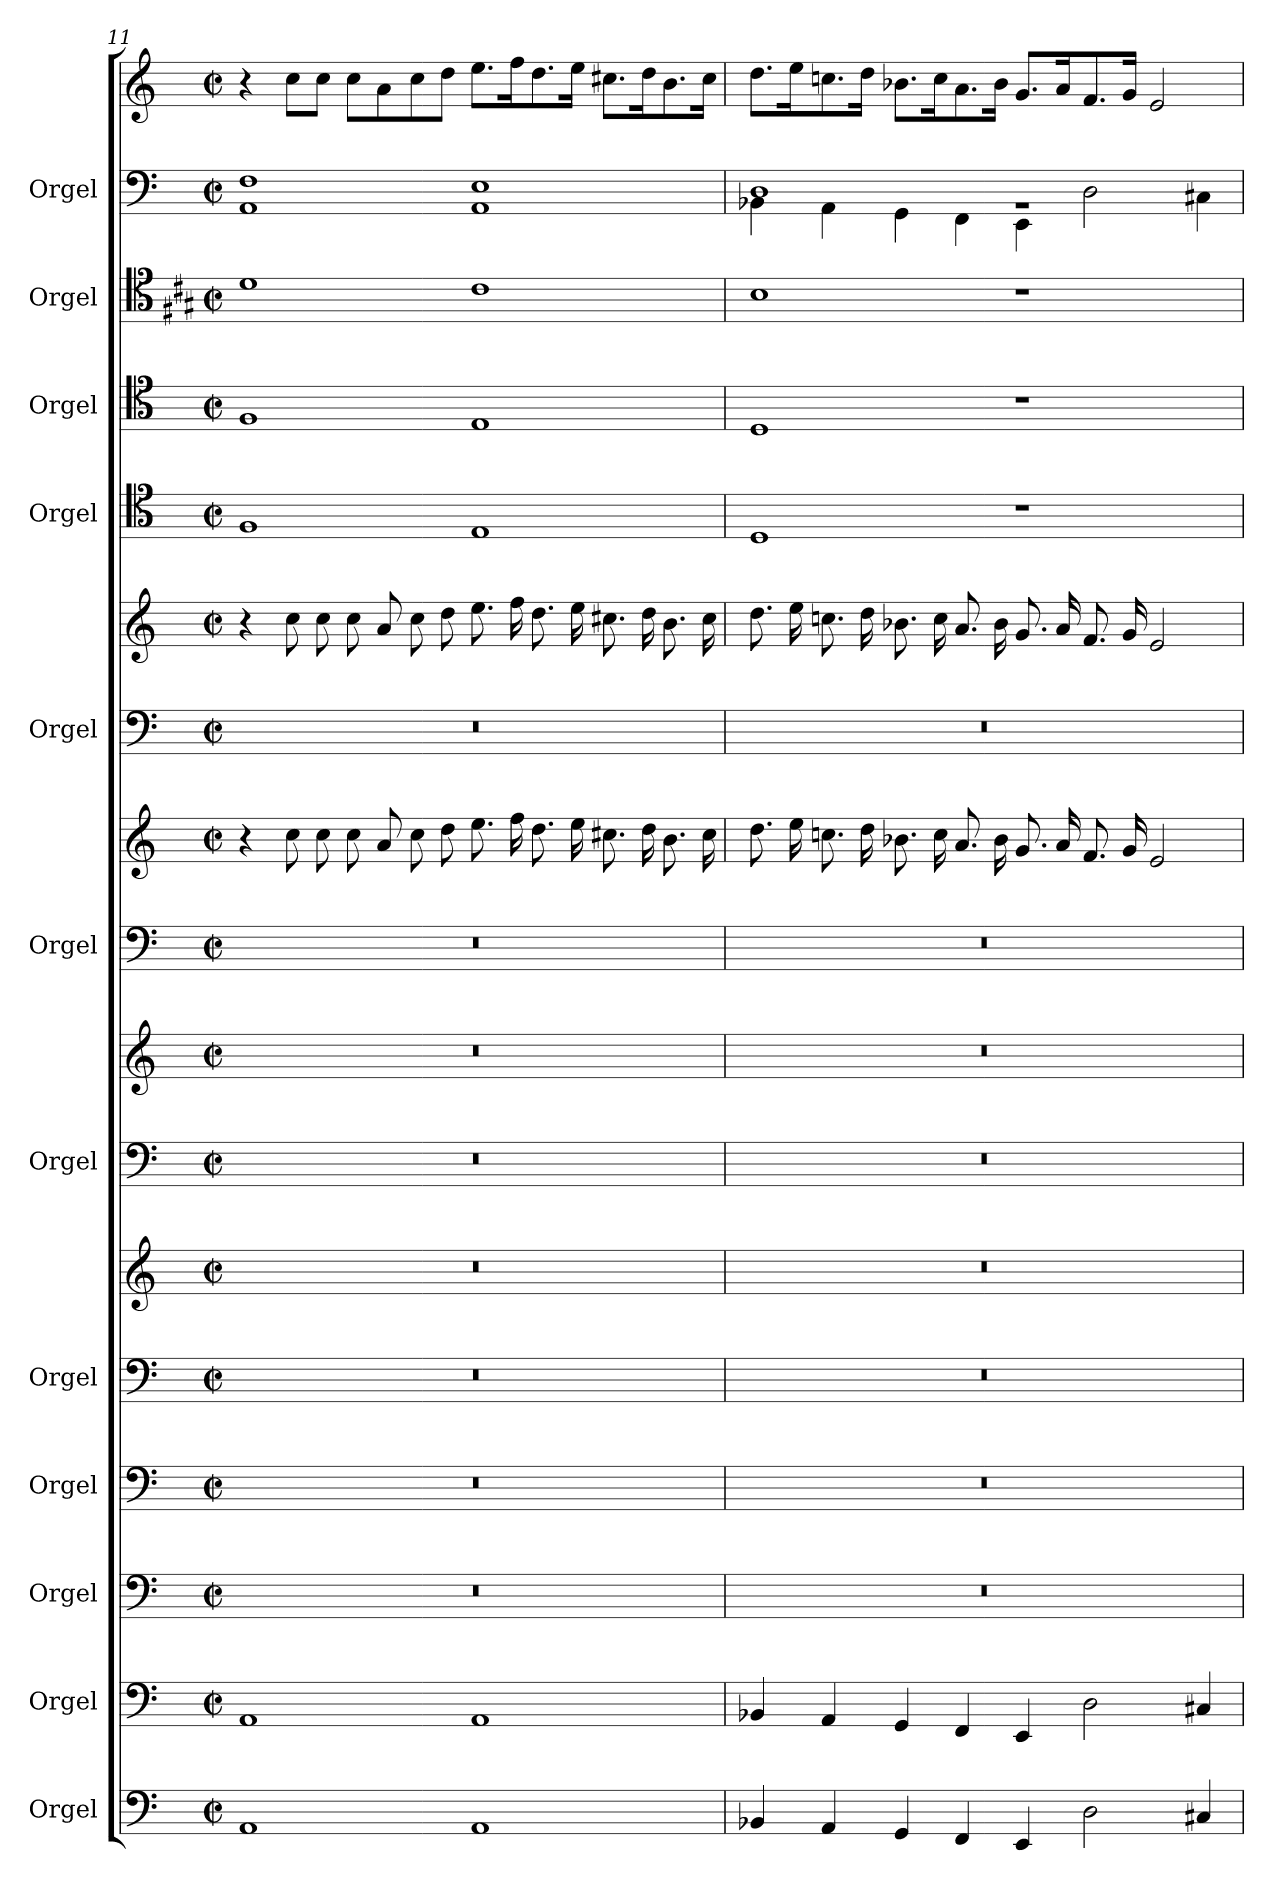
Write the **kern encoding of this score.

**kern	**kern	**kern	**kern	**kern	**kern	**kern	**kern	**kern	**kern	**kern	**kern	**kern	**kern	**kern	**kern	**kern
*part12	*part11	*part10	*part9	*part8	*part8	*part7	*part7	*part6	*part6	*part5	*part5	*part4	*part3	*part2	*part1	*part1
*staff17	*staff16	*staff15	*staff14	*staff13	*staff12	*staff11	*staff10	*staff9	*staff8	*staff7	*staff6	*staff5	*staff4	*staff3	*staff2	*staff1
*I"Orgel	*I"Orgel	*I"Orgel	*I"Orgel	*I"Orgel	*	*I"Orgel	*	*I"Orgel	*	*I"Orgel	*	*I"Orgel	*I"Orgel	*I"Orgel	*I"Orgel	*
*I'Org.	*I'Org.	*I'Org.	*I'Org.	*I'Org.	*	*I'Org.	*	*I'Org.	*	*I'Org.	*	*I'Org.	*I'Org.	*I'Org.	*	*
*clefF4	*clefF4	*clefF4	*clefF4	*clefF4	*clefG2	*clefF4	*clefG2	*clefF4	*clefG2	*clefF4	*clefG2	*clefC4	*clefC4	*clefC4	*clefF4	*clefG2
*	*	*	*	*	*	*	*	*	*	*	*	*	*	*ITrd5c9	*	*
*k[]	*k[]	*k[]	*k[]	*k[]	*k[]	*k[]	*k[]	*k[]	*k[]	*k[]	*k[]	*k[]	*k[]	*k[]	*k[]	*k[]
*M4/2	*M4/2	*M4/2	*M4/2	*M4/2	*M4/2	*M4/2	*M4/2	*M4/2	*M4/2	*M4/2	*M4/2	*M4/2	*M4/2	*M4/2	*M4/2	*M4/2
*met(c|)	*met(c|)	*met(c|)	*met(c|)	*met(c|)	*met(c|)	*met(c|)	*met(c|)	*met(c|)	*met(c|)	*met(c|)	*met(c|)	*met(c|)	*met(c|)	*met(c|)	*met(c|)	*met(c|)
=11	=11	=11	=11	=11	=11	=11	=11	=11	=11	=11	=11	=11	=11	=11	=11	=11
*	*	*	*	*	*	*	*	*	*	*	*	*	*	*	*^	*
1AA	1AA	0r	0r	0r	0r	0r	0r	0r	4r	0r	4r	1F	1F	1F	1F	1AA	4r
.	.	.	.	.	.	.	.	.	8cc\	.	8cc\	.	.	.	.	.	8cc\L
.	.	.	.	.	.	.	.	.	8cc\	.	8cc\	.	.	.	.	.	8cc\J
.	.	.	.	.	.	.	.	.	8cc\	.	8cc\	.	.	.	.	.	8cc\L
.	.	.	.	.	.	.	.	.	8a/	.	8a/	.	.	.	.	.	8a\
.	.	.	.	.	.	.	.	.	8cc\	.	8cc\	.	.	.	.	.	8cc\
.	.	.	.	.	.	.	.	.	8dd\	.	8dd\	.	.	.	.	.	8dd\J
1AA	1AA	.	.	.	.	.	.	.	8.ee\	.	8.ee\	1E	1E	1E	1E	1AA	8.ee\L
.	.	.	.	.	.	.	.	.	16ff\	.	16ff\	.	.	.	.	.	16ff\K
.	.	.	.	.	.	.	.	.	8.dd\	.	8.dd\	.	.	.	.	.	8.dd\
.	.	.	.	.	.	.	.	.	16ee\	.	16ee\	.	.	.	.	.	16ee\Jk
.	.	.	.	.	.	.	.	.	8.cc#X\	.	8.cc#X\	.	.	.	.	.	8.cc#X\L
.	.	.	.	.	.	.	.	.	16dd\	.	16dd\	.	.	.	.	.	16dd\K
.	.	.	.	.	.	.	.	.	8.b\	.	8.b\	.	.	.	.	.	8.b\
.	.	.	.	.	.	.	.	.	16cc#\	.	16cc#\	.	.	.	.	.	16cc#\Jk
=12	=12	=12	=12	=12	=12	=12	=12	=12	=12	=12	=12	=12	=12	=12	=12	=12	=12
4BB-X/	4BB-X/	0r	0r	0r	0r	0r	0r	0r	8.dd\	0r	8.dd\	1D	1D	1D	1D	4BB-X\	8.dd\L
.	.	.	.	.	.	.	.	.	16ee\	.	16ee\	.	.	.	.	.	16ee\K
4AA/	4AA/	.	.	.	.	.	.	.	8.ccn\	.	8.ccn\	.	.	.	.	4AA\	8.ccn\
.	.	.	.	.	.	.	.	.	16dd\	.	16dd\	.	.	.	.	.	16dd\Jk
4GG/	4GG/	.	.	.	.	.	.	.	8.b-X\	.	8.b-X\	.	.	.	.	4GG\	8.b-X\L
.	.	.	.	.	.	.	.	.	16cc\	.	16cc\	.	.	.	.	.	16cc\K
4FF/	4FF/	.	.	.	.	.	.	.	8.a/	.	8.a/	.	.	.	.	4FF\	8.a\
.	.	.	.	.	.	.	.	.	16b-\	.	16b-\	.	.	.	.	.	16b-\Jk
4EE/	4EE/	.	.	.	.	.	.	.	8.g/	.	8.g/	1r	1r	1r	1rBB	4EE\	8.g/L
.	.	.	.	.	.	.	.	.	16a/	.	16a/	.	.	.	.	.	16a/K
2D\	2D\	.	.	.	.	.	.	.	8.f/	.	8.f/	.	.	.	.	2D\	8.f/
.	.	.	.	.	.	.	.	.	16g/	.	16g/	.	.	.	.	.	16g/Jk
.	.	.	.	.	.	.	.	.	2e/	.	2e/	.	.	.	.	.	2e/
4C#X/	4C#X/	.	.	.	.	.	.	.	.	.	.	.	.	.	.	4C#X\	.
*	*	*	*	*	*	*	*	*	*	*	*	*	*	*	*v	*v	*
=	=	=	=	=	=	=	=	=	=	=	=	=	=	=	=	=
*-	*-	*-	*-	*-	*-	*-	*-	*-	*-	*-	*-	*-	*-	*-	*-	*-
